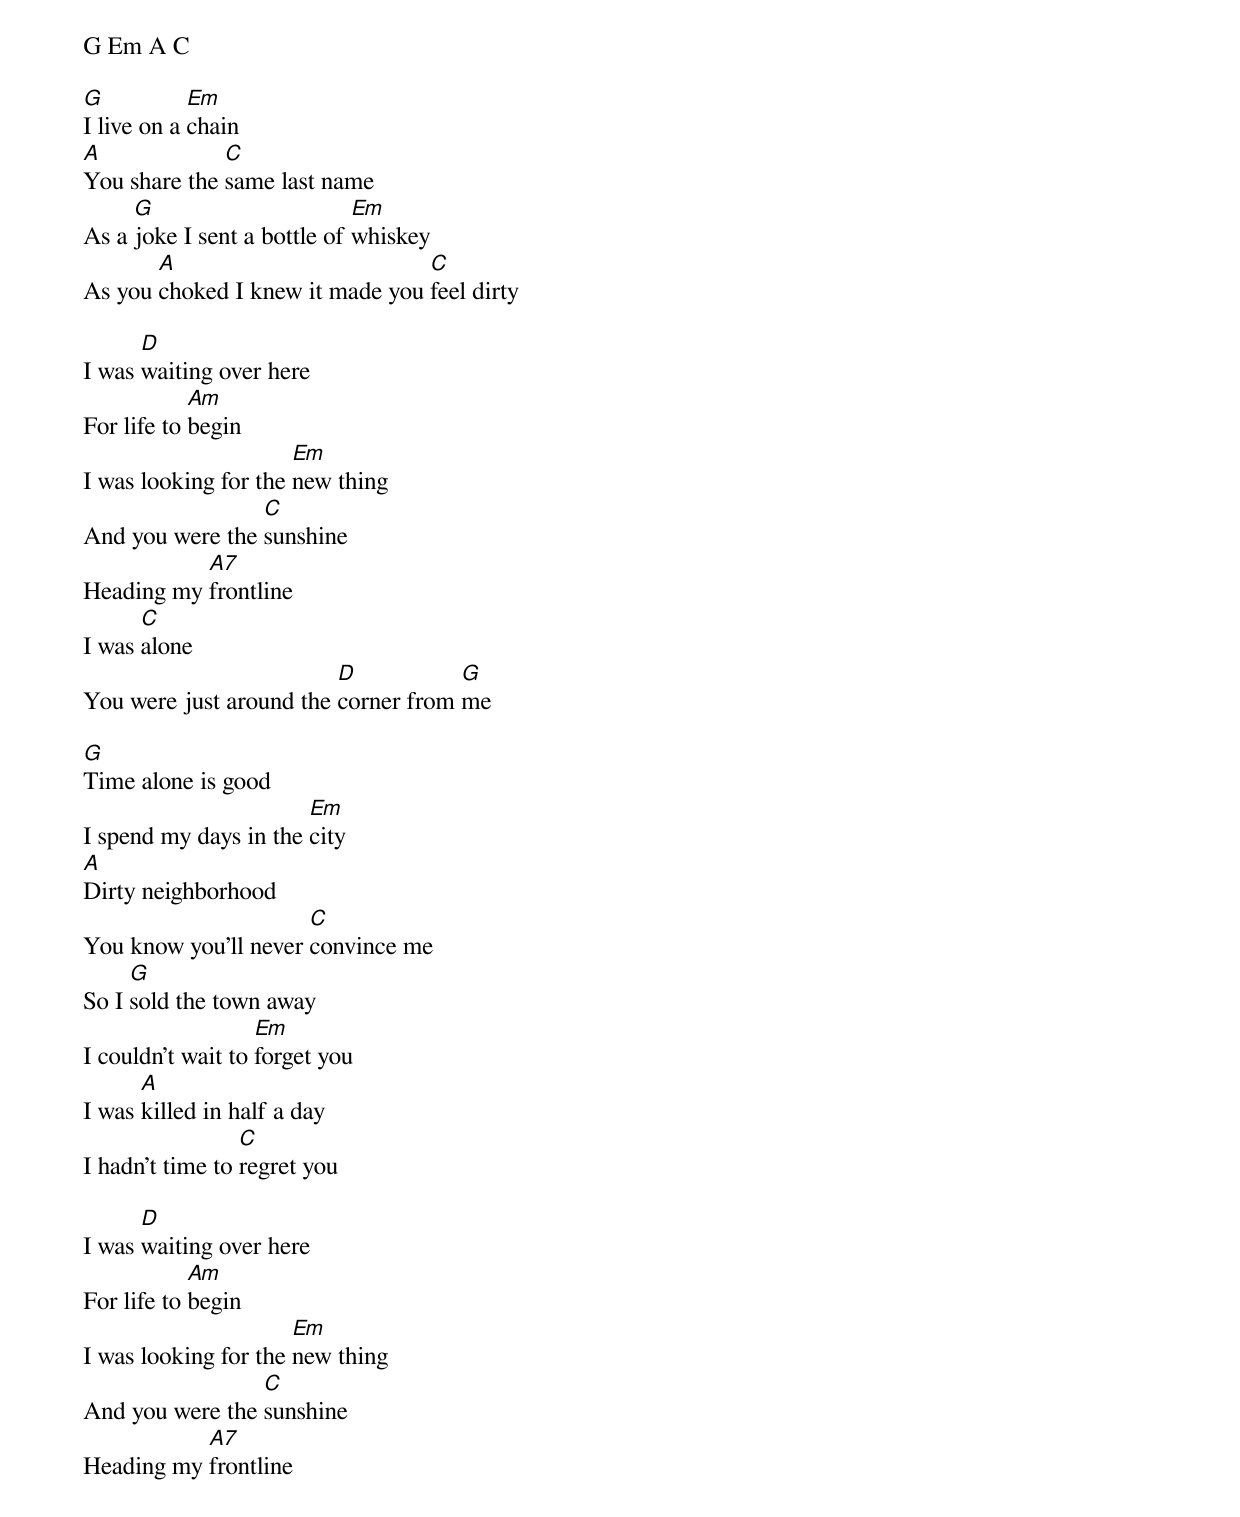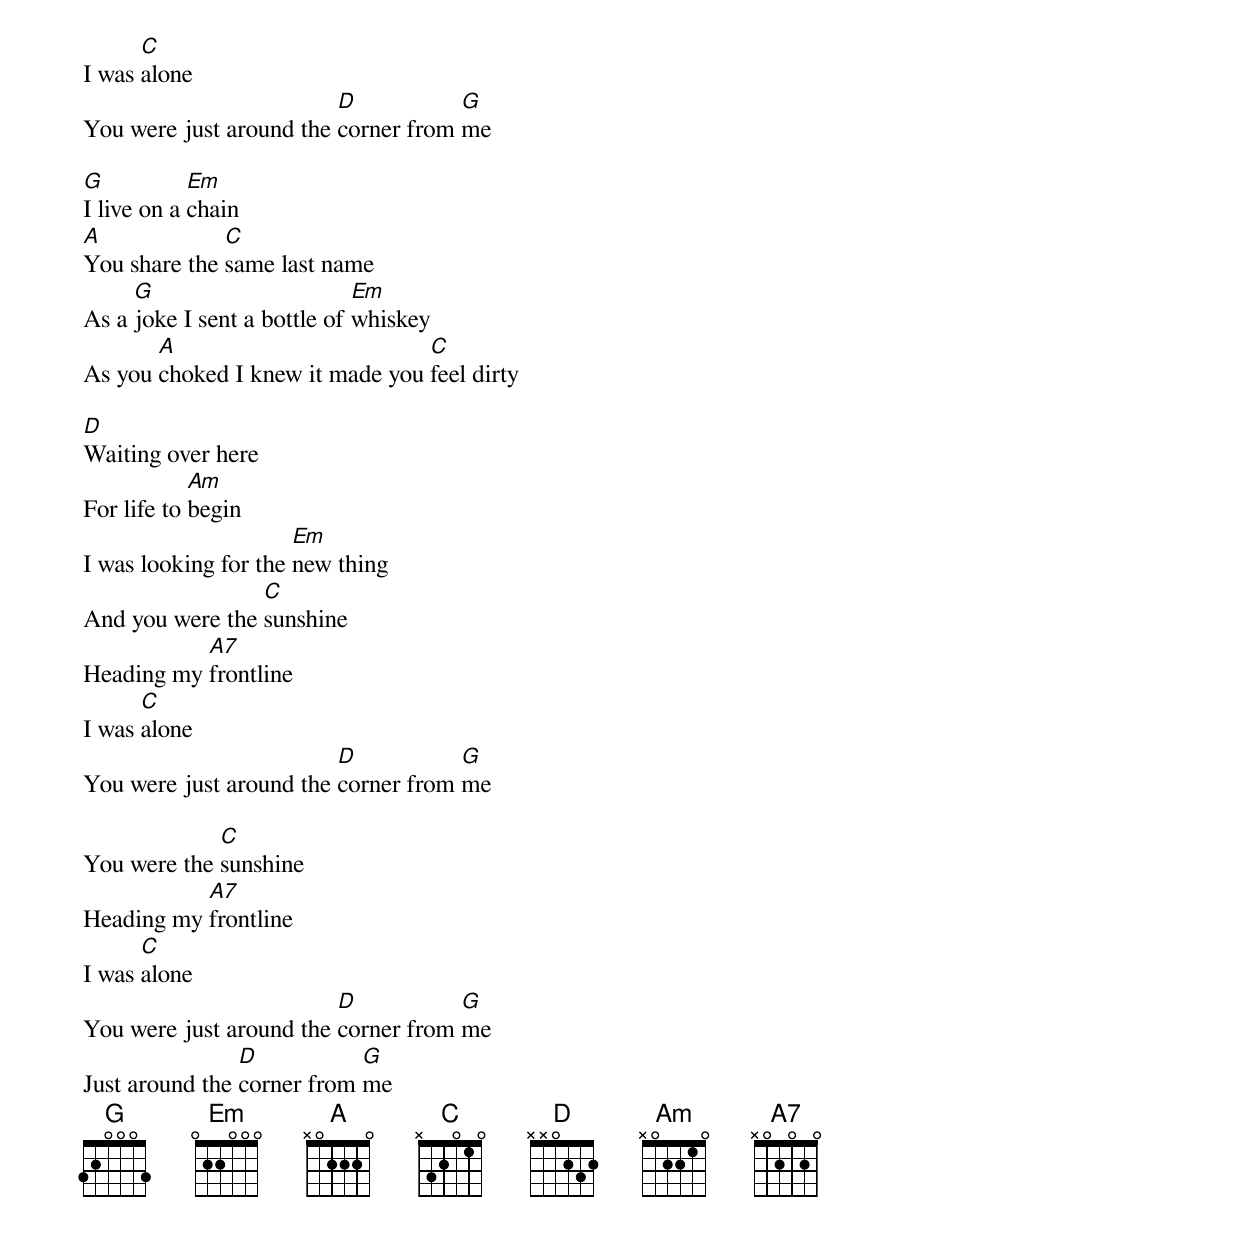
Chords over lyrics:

G Em A C

G           Em
I live on a chain
A             C
You share the same last name
     G                       Em
As a joke I sent a bottle of whiskey
       A                         C
As you choked I knew it made you feel dirty

      D
I was waiting over here
            Am
For life to begin
                      Em
I was looking for the new thing
                 C
And you were the sunshine
           A7
Heading my frontline
      C
I was alone
                         D           G
You were just around the corner from me

G
Time alone is good
                       Em
I spend my days in the city
A
Dirty neighborhood
                      C
You know you'll never convince me
     G
So I sold the town away
                   Em
I couldn't wait to forget you
      A
I was killed in half a day
                 C
I hadn't time to regret you

      D
I was waiting over here
            Am
For life to begin
                      Em
I was looking for the new thing
                 C
And you were the sunshine
           A7
Heading my frontline
      C
I was alone
                         D           G
You were just around the corner from me

G           Em
I live on a chain
A             C
You share the same last name
     G                       Em
As a joke I sent a bottle of whiskey
       A                         C
As you choked I knew it made you feel dirty

D
Waiting over here
            Am
For life to begin
                      Em
I was looking for the new thing
                 C
And you were the sunshine
           A7
Heading my frontline
      C
I was alone
                         D           G
You were just around the corner from me

             C
You were the sunshine
           A7
Heading my frontline
      C
I was alone
                         D           G
You were just around the corner from me
                D           G
Just around the corner from me
